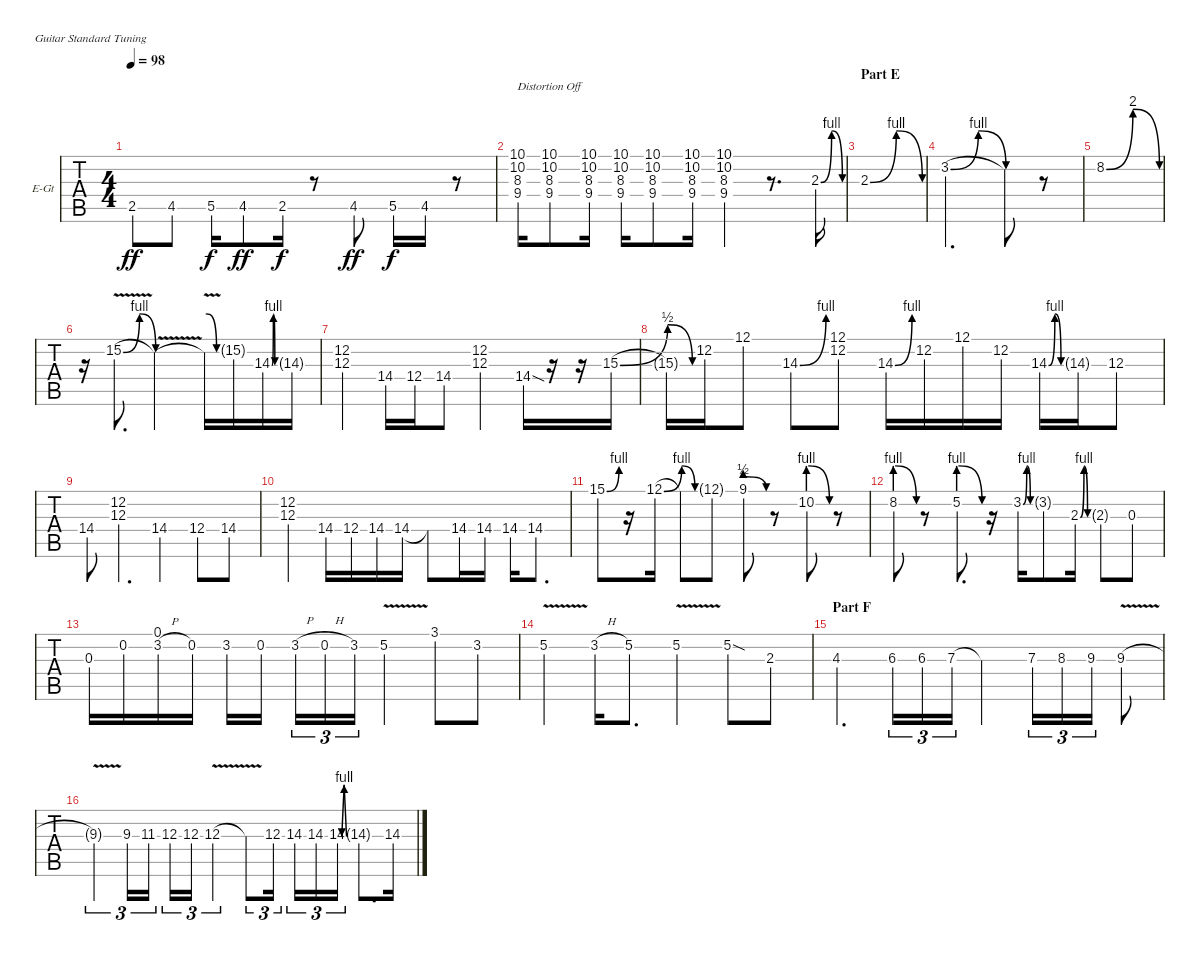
\bracketExtendMode groupsimilarinstruments
\firstSystemTrackNameOrientation horizontal
\otherSystemsTrackNameOrientation horizontal
\track ("Lead Guitar" "E-Gt") {instrument overdrivenguitar}
\staff {tabs}
\tuning (E4 B3 G3 D3 A2 E2)
\ts (4 4)
\tempo 98
\clef g2
\ks a
2.5.8{dy ff} 4.5.8 5.5.16{dy f} 4.5.8{dy ff} 2.5.16{dy f} r.8 4.5.8{dy ff} 5.5.16{dy f} 4.5.16 r.8 |
(10.1 10.2 8.3 9.4).16{txt "Distortion Off"} (10.1 10.2 8.3 9.4).8 (10.1 10.2 8.3 9.4).16 (10.1 10.2 8.3 9.4).16 (10.1 10.2 8.3 9.4).8 (10.1 10.2 8.3 9.4).16 (10.1 10.2 8.3 9.4).4 r.8{d} 2.3{be (bendrelease 0 0 30 4 30 4 60 0)}.16 |
\section ("" "Part E")
2.3{be (bendrelease 0 0 30 4 30 4 60 0)}.1 |
3.2{be (bendrelease 0 0 30 4 30 4 60 0)}.2{d} 3.2{be (hold 0 0 60 0) t}.8 r.8 |
8.2{be (bendrelease 0 0 30 8 30 8 60 0)}.1 |
r.16 15.2{be (bendrelease 0 0 30 4 30 4 60 0) v}.8{d} 15.2{v t}.2 15.2{be (prebendrelease 0 4 60 0) t}.16 15.2{g}.16 14.3{be (bendrelease 0 0 30 4 30 4 60 0)}.16 14.3{g}.16 |
(12.2 12.3).4 14.4.16 12.4.16 14.4.8 (12.2 12.3).4 14.4{sod}.16 r.16 r.16 15.3{be (bend 0 0 60 2)}.16 |
15.3{be (release 0 2 60 0) t}.16 12.2.16 12.1.8 14.3{be (bend 0 0 60 4)}.8 (12.1 12.2).8 14.3{be (bend 0 0 60 4)}.16 12.2.16 12.1.16 12.2.16 14.3{be (bendrelease 0 0 30 4 30 4 60 0)}.16 14.3{g}.16 12.3.8 |
14.4.8 (12.2 12.3).4{d} 14.4.4 12.4.8 14.4.8 |
(12.2 12.3).4 14.4.16 12.4.16 14.4.16 14.4.16 14.4{t}.8 14.4.16 14.4.16 14.4.16 14.4.8{d} |
15.1{be (bend 0 0 60 4)}.8 r.16 12.1{be (bend 0 0 60 4)}.16 12.1{be (release 0 4 60 0) t}.8 12.1{g}.8 9.1{be (prebendrelease 0 2 60 0)}.8 r.8 10.2{be (prebendrelease 0 4 60 0)}.8 r.8 |
8.2{be (prebendrelease 0 4 60 0)}.8 r.8 5.2{be (prebendrelease 0 4 60 0)}.8{d} r.16 3.2{be (bendrelease 0 0 30 4 30 4 60 0)}.16 3.2{g}.8 2.3{be (bendrelease 0 0 30 4 30 4 60 0)}.16 2.3{g}.8 0.3.8 |
0.3.16 0.2.16 (0.1 3.2{h}).16 0.2.16 3.2.16 0.2.16 3.2{h}.16{tu (3 2)} 0.2{h}.16{tu (3 2)} 3.2.16{tu (3 2)} 5.2{v}.4 3.1.8 3.2.8 |
5.2{v}.4 3.2{h}.16 5.2.8{d} 5.2{v}.4 5.2{sod}.8 2.3.8 |
\section ("" "Part F")
4.3.4{d} 6.3.16{tu (3 2)} 6.3.16{tu (3 2)} 7.3.16{tu (3 2)} 7.3{t}.4 7.3.16{tu (3 2)} 8.3.16{tu (3 2)} 9.3.16{tu (3 2)} 9.3{v}.8 |
9.3{v t}.4{tu (3 2)} 9.3.16{tu (3 2)} 11.3.16{tu (3 2)} 12.3.16{tu (3 2)} 12.3.16{tu (3 2)} 12.3{v}.4{tu (3 2)} 12.3{v t}.8{tu (3 2)} 12.3.16{tu (3 2)} 14.3.16{tu (3 2)} 14.3.16{tu (3 2)} 14.3{be (bendrelease 0 0 30 4 30 4 60 0)}.16{tu (3 2)} 14.3{g}.8{d} 14.3.16
